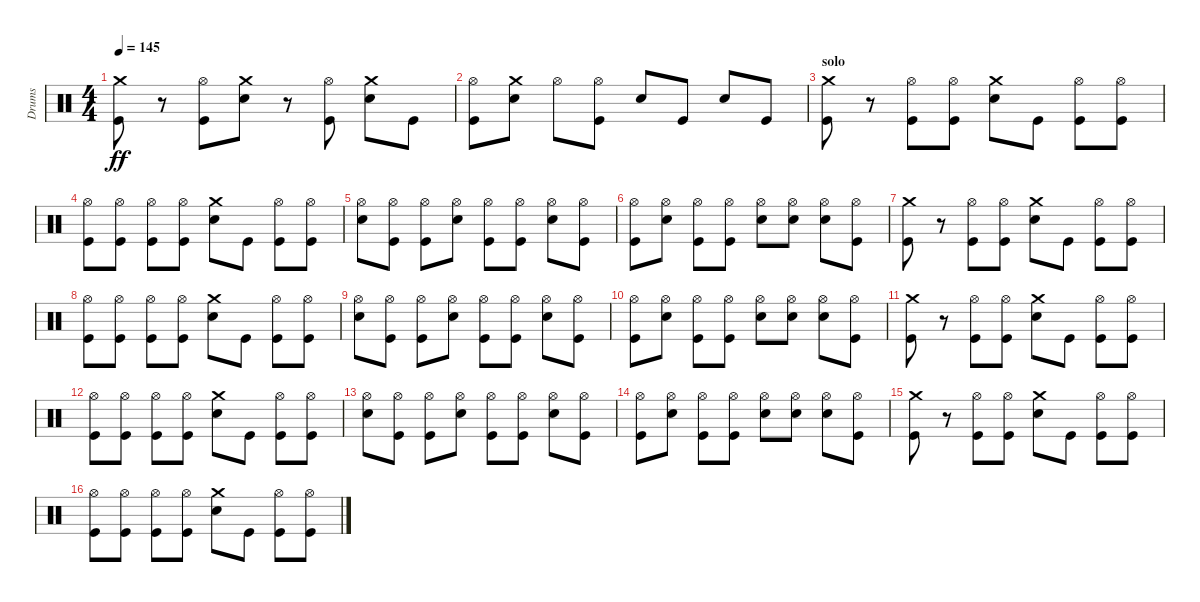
\track ("Drums" "Drums") {instrument percussion}
\staff {score}
\articulation defaults
\ts (4 4)
\tempo 145
\clef neutral
\ks c
("Crash medium (hit)" "Kick (hit)").8{dy ff} r.8 ("Hi-Hat (open)" "Kick (hit)").8 ("Crash medium (hit)" "Snare (hit) 2").8 r.8 ("Hi-Hat (open)" "Kick (hit)").8 ("Crash medium (hit)" "Snare (hit) 2").8 "Kick (hit)".8 |
("Kick (hit)" "Hi-Hat (open)").8 ("Crash medium (hit)" "Snare (hit) 2").8 "Hi-Hat (open)".8 ("Hi-Hat (open)" "Kick (hit)").8 "Snare (hit) 2".8 "Kick (hit)".8 "Snare (hit) 2".8 "Kick (hit)".8 |
\section ("" "solo")
("Kick (hit)" "Crash medium (hit)").8 r.8 ("Hi-Hat (open)" "Kick (hit)").8 ("Hi-Hat (open)" "Kick (hit)").8 ("Snare (hit) 2" "Crash medium (hit)").8 "Kick (hit)".8 ("Hi-Hat (open)" "Kick (hit)").8 ("Hi-Hat (open)" "Kick (hit)").8 |
("Hi-Hat (open)" "Kick (hit)").8 ("Hi-Hat (open)" "Kick (hit)").8 ("Kick (hit)" "Hi-Hat (open)").8 ("Hi-Hat (open)" "Kick (hit)").8 ("Snare (hit) 2" "Crash medium (hit)").8 "Kick (hit)".8 ("Hi-Hat (open)" "Kick (hit)").8 ("Hi-Hat (open)" "Kick (hit)").8 |
("Hi-Hat (open)" "Snare (hit) 2").8 ("Hi-Hat (open)" "Kick (hit)").8 ("Hi-Hat (open)" "Kick (hit)").8 ("Snare (hit) 2" "Hi-Hat (open)").8 ("Hi-Hat (open)" "Kick (hit)").8 ("Hi-Hat (open)" "Kick (hit)").8 ("Snare (hit) 2" "Hi-Hat (open)").8 ("Hi-Hat (open)" "Kick (hit)").8 |
("Hi-Hat (open)" "Kick (hit)").8 ("Snare (hit) 2" "Hi-Hat (open)").8 ("Hi-Hat (open)" "Kick (hit)").8 ("Hi-Hat (open)" "Kick (hit)").8 ("Hi-Hat (open)" "Snare (hit) 2").8 ("Hi-Hat (open)" "Snare (hit) 2").8 ("Hi-Hat (open)" "Snare (hit) 2").8 ("Hi-Hat (open)" "Kick (hit)").8 |
("Kick (hit)" "Crash medium (hit)").8 r.8 ("Hi-Hat (open)" "Kick (hit)").8 ("Hi-Hat (open)" "Kick (hit)").8 ("Snare (hit) 2" "Crash medium (hit)").8 "Kick (hit)".8 ("Hi-Hat (open)" "Kick (hit)").8 ("Hi-Hat (open)" "Kick (hit)").8 |
("Hi-Hat (open)" "Kick (hit)").8 ("Hi-Hat (open)" "Kick (hit)").8 ("Kick (hit)" "Hi-Hat (open)").8 ("Hi-Hat (open)" "Kick (hit)").8 ("Snare (hit) 2" "Crash medium (hit)").8 "Kick (hit)".8 ("Hi-Hat (open)" "Kick (hit)").8 ("Hi-Hat (open)" "Kick (hit)").8 |
("Hi-Hat (open)" "Snare (hit) 2").8 ("Hi-Hat (open)" "Kick (hit)").8 ("Hi-Hat (open)" "Kick (hit)").8 ("Snare (hit) 2" "Hi-Hat (open)").8 ("Hi-Hat (open)" "Kick (hit)").8 ("Hi-Hat (open)" "Kick (hit)").8 ("Snare (hit) 2" "Hi-Hat (open)").8 ("Hi-Hat (open)" "Kick (hit)").8 |
("Hi-Hat (open)" "Kick (hit)").8 ("Snare (hit) 2" "Hi-Hat (open)").8 ("Hi-Hat (open)" "Kick (hit)").8 ("Hi-Hat (open)" "Kick (hit)").8 ("Hi-Hat (open)" "Snare (hit) 2").8 ("Hi-Hat (open)" "Snare (hit) 2").8 ("Hi-Hat (open)" "Snare (hit) 2").8 ("Hi-Hat (open)" "Kick (hit)").8 |
("Kick (hit)" "Crash medium (hit)").8 r.8 ("Hi-Hat (open)" "Kick (hit)").8 ("Hi-Hat (open)" "Kick (hit)").8 ("Snare (hit) 2" "Crash medium (hit)").8 "Kick (hit)".8 ("Hi-Hat (open)" "Kick (hit)").8 ("Hi-Hat (open)" "Kick (hit)").8 |
("Hi-Hat (open)" "Kick (hit)").8 ("Hi-Hat (open)" "Kick (hit)").8 ("Kick (hit)" "Hi-Hat (open)").8 ("Hi-Hat (open)" "Kick (hit)").8 ("Snare (hit) 2" "Crash medium (hit)").8 "Kick (hit)".8 ("Hi-Hat (open)" "Kick (hit)").8 ("Hi-Hat (open)" "Kick (hit)").8 |
("Hi-Hat (open)" "Snare (hit) 2").8 ("Hi-Hat (open)" "Kick (hit)").8 ("Hi-Hat (open)" "Kick (hit)").8 ("Snare (hit) 2" "Hi-Hat (open)").8 ("Hi-Hat (open)" "Kick (hit)").8 ("Hi-Hat (open)" "Kick (hit)").8 ("Snare (hit) 2" "Hi-Hat (open)").8 ("Hi-Hat (open)" "Kick (hit)").8 |
("Hi-Hat (open)" "Kick (hit)").8 ("Snare (hit) 2" "Hi-Hat (open)").8 ("Hi-Hat (open)" "Kick (hit)").8 ("Hi-Hat (open)" "Kick (hit)").8 ("Hi-Hat (open)" "Snare (hit) 2").8 ("Hi-Hat (open)" "Snare (hit) 2").8 ("Hi-Hat (open)" "Snare (hit) 2").8 ("Hi-Hat (open)" "Kick (hit)").8 |
("Kick (hit)" "Crash medium (hit)").8 r.8 ("Hi-Hat (open)" "Kick (hit)").8 ("Hi-Hat (open)" "Kick (hit)").8 ("Snare (hit) 2" "Crash medium (hit)").8 "Kick (hit)".8 ("Hi-Hat (open)" "Kick (hit)").8 ("Hi-Hat (open)" "Kick (hit)").8 |
("Hi-Hat (open)" "Kick (hit)").8 ("Hi-Hat (open)" "Kick (hit)").8 ("Kick (hit)" "Hi-Hat (open)").8 ("Hi-Hat (open)" "Kick (hit)").8 ("Snare (hit) 2" "Crash medium (hit)").8 "Kick (hit)".8 ("Hi-Hat (open)" "Kick (hit)").8 ("Hi-Hat (open)" "Kick (hit)").8
